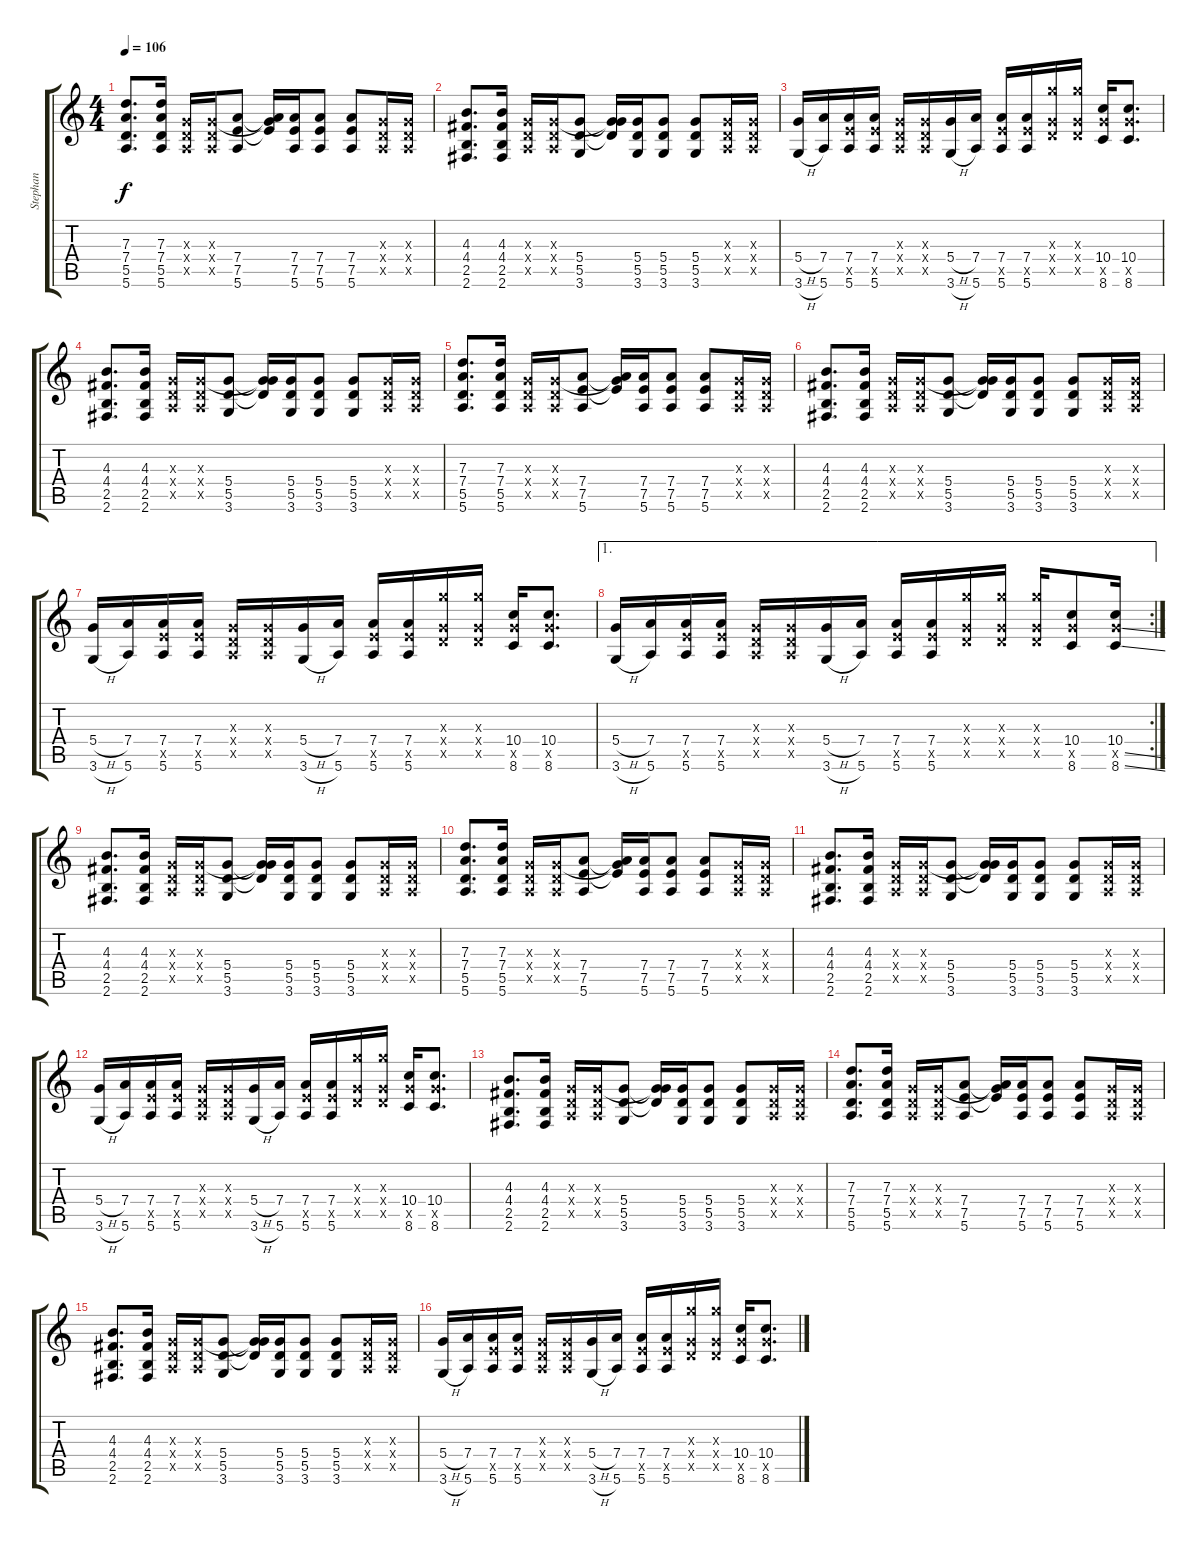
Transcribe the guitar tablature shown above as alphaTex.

\track ("Stephan " "Stephan ") {instrument distortionguitar}
\staff {score tabs}
\tuning (E4 B3 G3 D3 A2 E2) {hide}
\ts (4 4)
\tempo 106
\clef g2
\ks c
(7.3 7.4 5.5 5.6).8{d dy f} (7.3 7.4 5.5 5.6).16 (0.3{x} 0.4{x} 0.5{x}).16 (0.3{x} 0.4{x} 0.5{x}).16 (7.4 7.5 5.6).8 (0.3{t} 7.4{t} 7.5{t}).16 (7.4 7.5 5.6).16 (7.4 7.5 5.6).8 (7.4 7.5 5.6).8 (0.3{x} 0.4{x} 0.5{x}).16 (0.3{x} 0.4{x} 0.5{x}).16 |
(4.3 4.4 2.5 2.6).8{d} (4.3 4.4 2.5 2.6).16 (0.3{x} 0.4{x} 0.5{x}).16 (0.3{x} 0.4{x} 0.5{x}).16 (5.4 5.5 3.6).8 (0.3{t} 5.4{t} 5.5{t}).16 (5.4 5.5 3.6).16 (5.4 5.5 3.6).8 (5.4 5.5 3.6).8 (0.3{x} 0.4{x} 0.5{x}).16 (0.3{x} 0.4{x} 0.5{x}).16 |
(5.4{h} 3.6{h}).16{instrument distortionguitar} (7.4 5.6).16 (7.4 7.5{x} 5.6).16 (7.4 7.5{x} 5.6).16 (0.3{x} 0.4{x} 0.5{x}).16 (0.3{x} 0.4{x} 0.5{x}).16 (5.4{h} 3.6{h}).16 (7.4 5.6).16 (7.4 7.5{x} 5.6).16 (7.4 7.5{x} 5.6).16 (12.3{x} 0.4{x} 10.5{x}).16 (12.3{x} 0.4{x} 10.5{x}).16 (10.4 10.5{x} 8.6).16 (10.4 10.5{x} 8.6).8{d} |
(4.3 4.4 2.5 2.6).8{d} (4.3 4.4 2.5 2.6).16 (0.3{x} 0.4{x} 0.5{x}).16 (0.3{x} 0.4{x} 0.5{x}).16 (5.4 5.5 3.6).8 (0.3{t} 5.4{t} 5.5{t}).16 (5.4 5.5 3.6).16 (5.4 5.5 3.6).8 (5.4 5.5 3.6).8 (0.3{x} 0.4{x} 0.5{x}).16 (0.3{x} 0.4{x} 0.5{x}).16 |
(7.3 7.4 5.5 5.6).8{d} (7.3 7.4 5.5 5.6).16 (0.3{x} 0.4{x} 0.5{x}).16 (0.3{x} 0.4{x} 0.5{x}).16 (7.4 7.5 5.6).8 (0.3{t} 7.4{t} 7.5{t}).16 (7.4 7.5 5.6).16 (7.4 7.5 5.6).8 (7.4 7.5 5.6).8 (0.3{x} 0.4{x} 0.5{x}).16 (0.3{x} 0.4{x} 0.5{x}).16 |
(4.3 4.4 2.5 2.6).8{d} (4.3 4.4 2.5 2.6).16 (0.3{x} 0.4{x} 0.5{x}).16 (0.3{x} 0.4{x} 0.5{x}).16 (5.4 5.5 3.6).8 (0.3{t} 5.4{t} 5.5{t}).16 (5.4 5.5 3.6).16 (5.4 5.5 3.6).8 (5.4 5.5 3.6).8 (0.3{x} 0.4{x} 0.5{x}).16 (0.3{x} 0.4{x} 0.5{x}).16 |
(5.4{h} 3.6{h}).16{instrument distortionguitar} (7.4 5.6).16 (7.4 7.5{x} 5.6).16 (7.4 7.5{x} 5.6).16 (0.3{x} 0.4{x} 0.5{x}).16 (0.3{x} 0.4{x} 0.5{x}).16 (5.4{h} 3.6{h}).16 (7.4 5.6).16 (7.4 7.5{x} 5.6).16 (7.4 7.5{x} 5.6).16 (12.3{x} 0.4{x} 10.5{x}).16 (12.3{x} 0.4{x} 10.5{x}).16 (10.4 10.5{x} 8.6).16 (10.4 10.5{x} 8.6).8{d} |
\ae 1
\rc 2
(5.4{h} 3.6{h}).16{instrument distortionguitar} (7.4 5.6).16 (7.4 7.5{x} 5.6).16 (7.4 7.5{x} 5.6).16 (0.3{x} 0.4{x} 0.5{x}).16 (0.3{x} 0.4{x} 0.5{x}).16 (5.4{h} 3.6{h}).16 (7.4 5.6).16 (7.4 7.5{x} 5.6).16 (7.4 7.5{x} 5.6).16 (12.3{x} 0.4{x} 10.5{x}).16 (12.3{x} 0.4{x} 10.5{x}).16 (12.3{x} 0.4{x} 10.5{x}).16 (10.4 10.5{x} 8.6).8 (10.4 10.5{ss x} 8.6{ss}).16 |
(4.3 4.4 2.5 2.6).8{d} (4.3 4.4 2.5 2.6).16 (0.3{x} 0.4{x} 0.5{x}).16 (0.3{x} 0.4{x} 0.5{x}).16 (5.4 5.5 3.6).8 (0.3{t} 5.4{t} 5.5{t}).16 (5.4 5.5 3.6).16 (5.4 5.5 3.6).8 (5.4 5.5 3.6).8 (0.3{x} 0.4{x} 0.5{x}).16 (0.3{x} 0.4{x} 0.5{x}).16 |
(7.3 7.4 5.5 5.6).8{d} (7.3 7.4 5.5 5.6).16 (0.3{x} 0.4{x} 0.5{x}).16 (0.3{x} 0.4{x} 0.5{x}).16 (7.4 7.5 5.6).8 (0.3{t} 7.4{t} 7.5{t}).16 (7.4 7.5 5.6).16 (7.4 7.5 5.6).8 (7.4 7.5 5.6).8 (0.3{x} 0.4{x} 0.5{x}).16 (0.3{x} 0.4{x} 0.5{x}).16 |
(4.3 4.4 2.5 2.6).8{d} (4.3 4.4 2.5 2.6).16 (0.3{x} 0.4{x} 0.5{x}).16 (0.3{x} 0.4{x} 0.5{x}).16 (5.4 5.5 3.6).8 (0.3{t} 5.4{t} 5.5{t}).16 (5.4 5.5 3.6).16 (5.4 5.5 3.6).8 (5.4 5.5 3.6).8 (0.3{x} 0.4{x} 0.5{x}).16 (0.3{x} 0.4{x} 0.5{x}).16 |
(5.4{h} 3.6{h}).16{instrument distortionguitar} (7.4 5.6).16 (7.4 7.5{x} 5.6).16 (7.4 7.5{x} 5.6).16 (0.3{x} 0.4{x} 0.5{x}).16 (0.3{x} 0.4{x} 0.5{x}).16 (5.4{h} 3.6{h}).16 (7.4 5.6).16 (7.4 7.5{x} 5.6).16 (7.4 7.5{x} 5.6).16 (12.3{x} 0.4{x} 10.5{x}).16 (12.3{x} 0.4{x} 10.5{x}).16 (10.4 10.5{x} 8.6).16 (10.4 10.5{x} 8.6).8{d} |
(4.3 4.4 2.5 2.6).8{d} (4.3 4.4 2.5 2.6).16 (0.3{x} 0.4{x} 0.5{x}).16 (0.3{x} 0.4{x} 0.5{x}).16 (5.4 5.5 3.6).8 (0.3{t} 5.4{t} 5.5{t}).16 (5.4 5.5 3.6).16 (5.4 5.5 3.6).8 (5.4 5.5 3.6).8 (0.3{x} 0.4{x} 0.5{x}).16 (0.3{x} 0.4{x} 0.5{x}).16 |
(7.3 7.4 5.5 5.6).8{d} (7.3 7.4 5.5 5.6).16 (0.3{x} 0.4{x} 0.5{x}).16 (0.3{x} 0.4{x} 0.5{x}).16 (7.4 7.5 5.6).8 (0.3{t} 7.4{t} 7.5{t}).16 (7.4 7.5 5.6).16 (7.4 7.5 5.6).8 (7.4 7.5 5.6).8 (0.3{x} 0.4{x} 0.5{x}).16 (0.3{x} 0.4{x} 0.5{x}).16 |
(4.3 4.4 2.5 2.6).8{d} (4.3 4.4 2.5 2.6).16 (0.3{x} 0.4{x} 0.5{x}).16 (0.3{x} 0.4{x} 0.5{x}).16 (5.4 5.5 3.6).8 (0.3{t} 5.4{t} 5.5{t}).16 (5.4 5.5 3.6).16 (5.4 5.5 3.6).8 (5.4 5.5 3.6).8 (0.3{x} 0.4{x} 0.5{x}).16 (0.3{x} 0.4{x} 0.5{x}).16 |
(5.4{h} 3.6{h}).16{instrument distortionguitar} (7.4 5.6).16 (7.4 7.5{x} 5.6).16 (7.4 7.5{x} 5.6).16 (0.3{x} 0.4{x} 0.5{x}).16 (0.3{x} 0.4{x} 0.5{x}).16 (5.4{h} 3.6{h}).16 (7.4 5.6).16 (7.4 7.5{x} 5.6).16 (7.4 7.5{x} 5.6).16 (12.3{x} 0.4{x} 10.5{x}).16 (12.3{x} 0.4{x} 10.5{x}).16 (10.4 10.5{x} 8.6).16 (10.4 10.5{x} 8.6).8{d}
